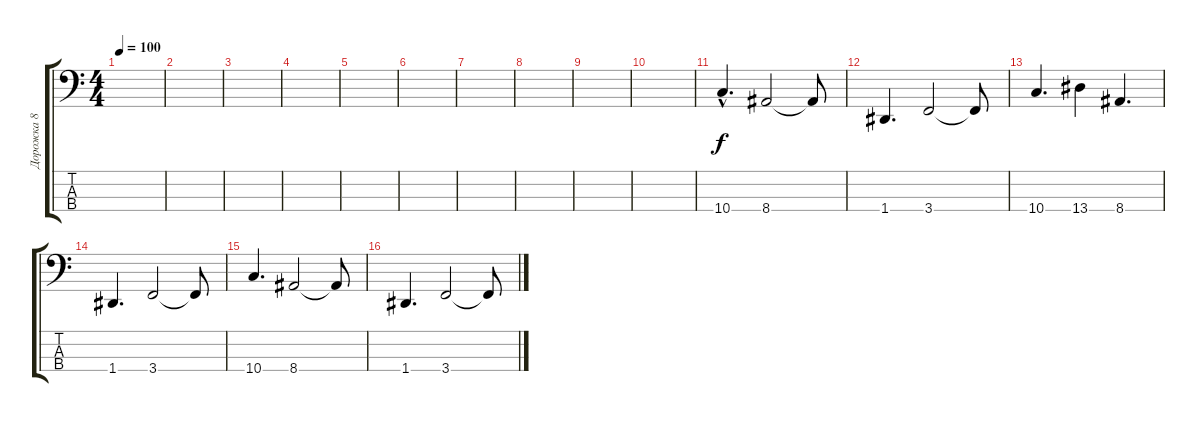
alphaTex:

\track ("Дорожка 8" "Дорожка 8") {instrument electricbassfinger}
\staff {score tabs}
\tuning (G2 D2 A1 D1) {hide}
\ts (4 4)
\tempo 100
\clef f4
\ks c
|
|
|
|
|
|
|
|
|
|
10.4{hac}.4{d} 8.4.2{dy f} 8.4{t}.8 |
1.4.4{d} 3.4.2 3.4{t}.8 |
10.4.4{d} 13.4.4 8.4.4{d} |
1.4.4{d} 3.4.2 3.4{t}.8 |
10.4.4{d} 8.4.2 8.4{t}.8 |
1.4.4{d} 3.4.2 3.4{t}.8
